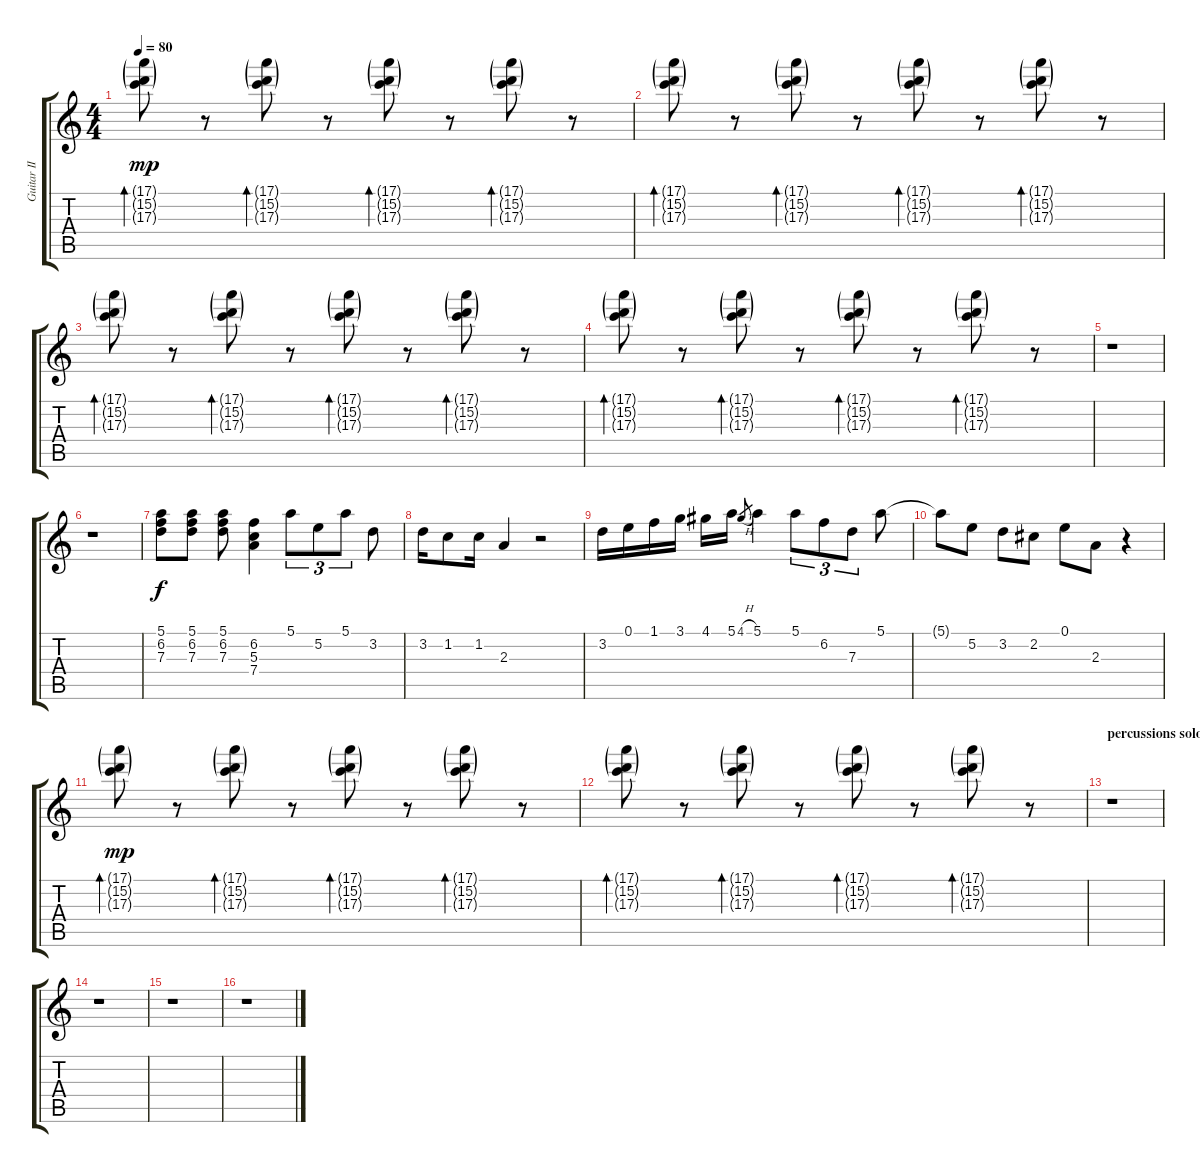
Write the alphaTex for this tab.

\track ("Guitar II (2)" "Guitar II ") {instrument acousticguitarnylon}
\staff {score tabs}
\tuning (E4 B3 G3 D3 A2 E2) {hide}
\ts (4 4)
\tempo 80
\clef g2
\ks c
(17.1{g} 15.2{g} 17.3{g}).8{bd 240 dy mp} r.8 (17.1{g} 15.2{g} 17.3{g}).8{bd 240} r.8 (17.1{g} 15.2{g} 17.3{g}).8{bd 240} r.8 (17.1{g} 15.2{g} 17.3{g}).8{bd 240} r.8 |
(17.1{g} 15.2{g} 17.3{g}).8{bd 240} r.8 (17.1{g} 15.2{g} 17.3{g}).8{bd 240} r.8 (17.1{g} 15.2{g} 17.3{g}).8{bd 240} r.8 (17.1{g} 15.2{g} 17.3{g}).8{bd 240} r.8 |
(17.1{g} 15.2{g} 17.3{g}).8{bd 240} r.8 (17.1{g} 15.2{g} 17.3{g}).8{bd 240} r.8 (17.1{g} 15.2{g} 17.3{g}).8{bd 240} r.8 (17.1{g} 15.2{g} 17.3{g}).8{bd 240} r.8 |
(17.1{g} 15.2{g} 17.3{g}).8{bd 240} r.8 (17.1{g} 15.2{g} 17.3{g}).8{bd 240} r.8 (17.1{g} 15.2{g} 17.3{g}).8{bd 240} r.8 (17.1{g} 15.2{g} 17.3{g}).8{bd 240} r.8 |
r.1 |
r.1 |
(5.1 6.2 7.3).8{dy f} (5.1 6.2 7.3).8 (5.1 6.2 7.3).8 (6.2 5.3 7.4).4 5.1.8{tu (3 2)} 5.2.8{tu (3 2)} 5.1.8{tu (3 2)} 3.2.8 |
3.2.16 1.2.8 1.2.16 2.3.4 r.2 |
3.2.16 0.1.16 1.1.16 3.1.16 4.1.16 5.1.16 4.1{h}.8{gr} 5.1.4 5.1.8{tu (3 2)} 6.2.8{tu (3 2)} 7.3.8{tu (3 2)} 5.1.8 |
5.1{t}.8 5.2.8 3.2.8 2.2.8 0.1.8 2.3.8 r.4 |
(17.1{g} 15.2{g} 17.3{g}).8{bd 240 dy mp} r.8 (17.1{g} 15.2{g} 17.3{g}).8{bd 240} r.8 (17.1{g} 15.2{g} 17.3{g}).8{bd 240} r.8 (17.1{g} 15.2{g} 17.3{g}).8{bd 240} r.8 |
(17.1{g} 15.2{g} 17.3{g}).8{bd 240} r.8 (17.1{g} 15.2{g} 17.3{g}).8{bd 240} r.8 (17.1{g} 15.2{g} 17.3{g}).8{bd 240} r.8 (17.1{g} 15.2{g} 17.3{g}).8{bd 240} r.8 |
\section ("" "percussions solo")
r.1 |
r.1 |
r.1 |
r.1
